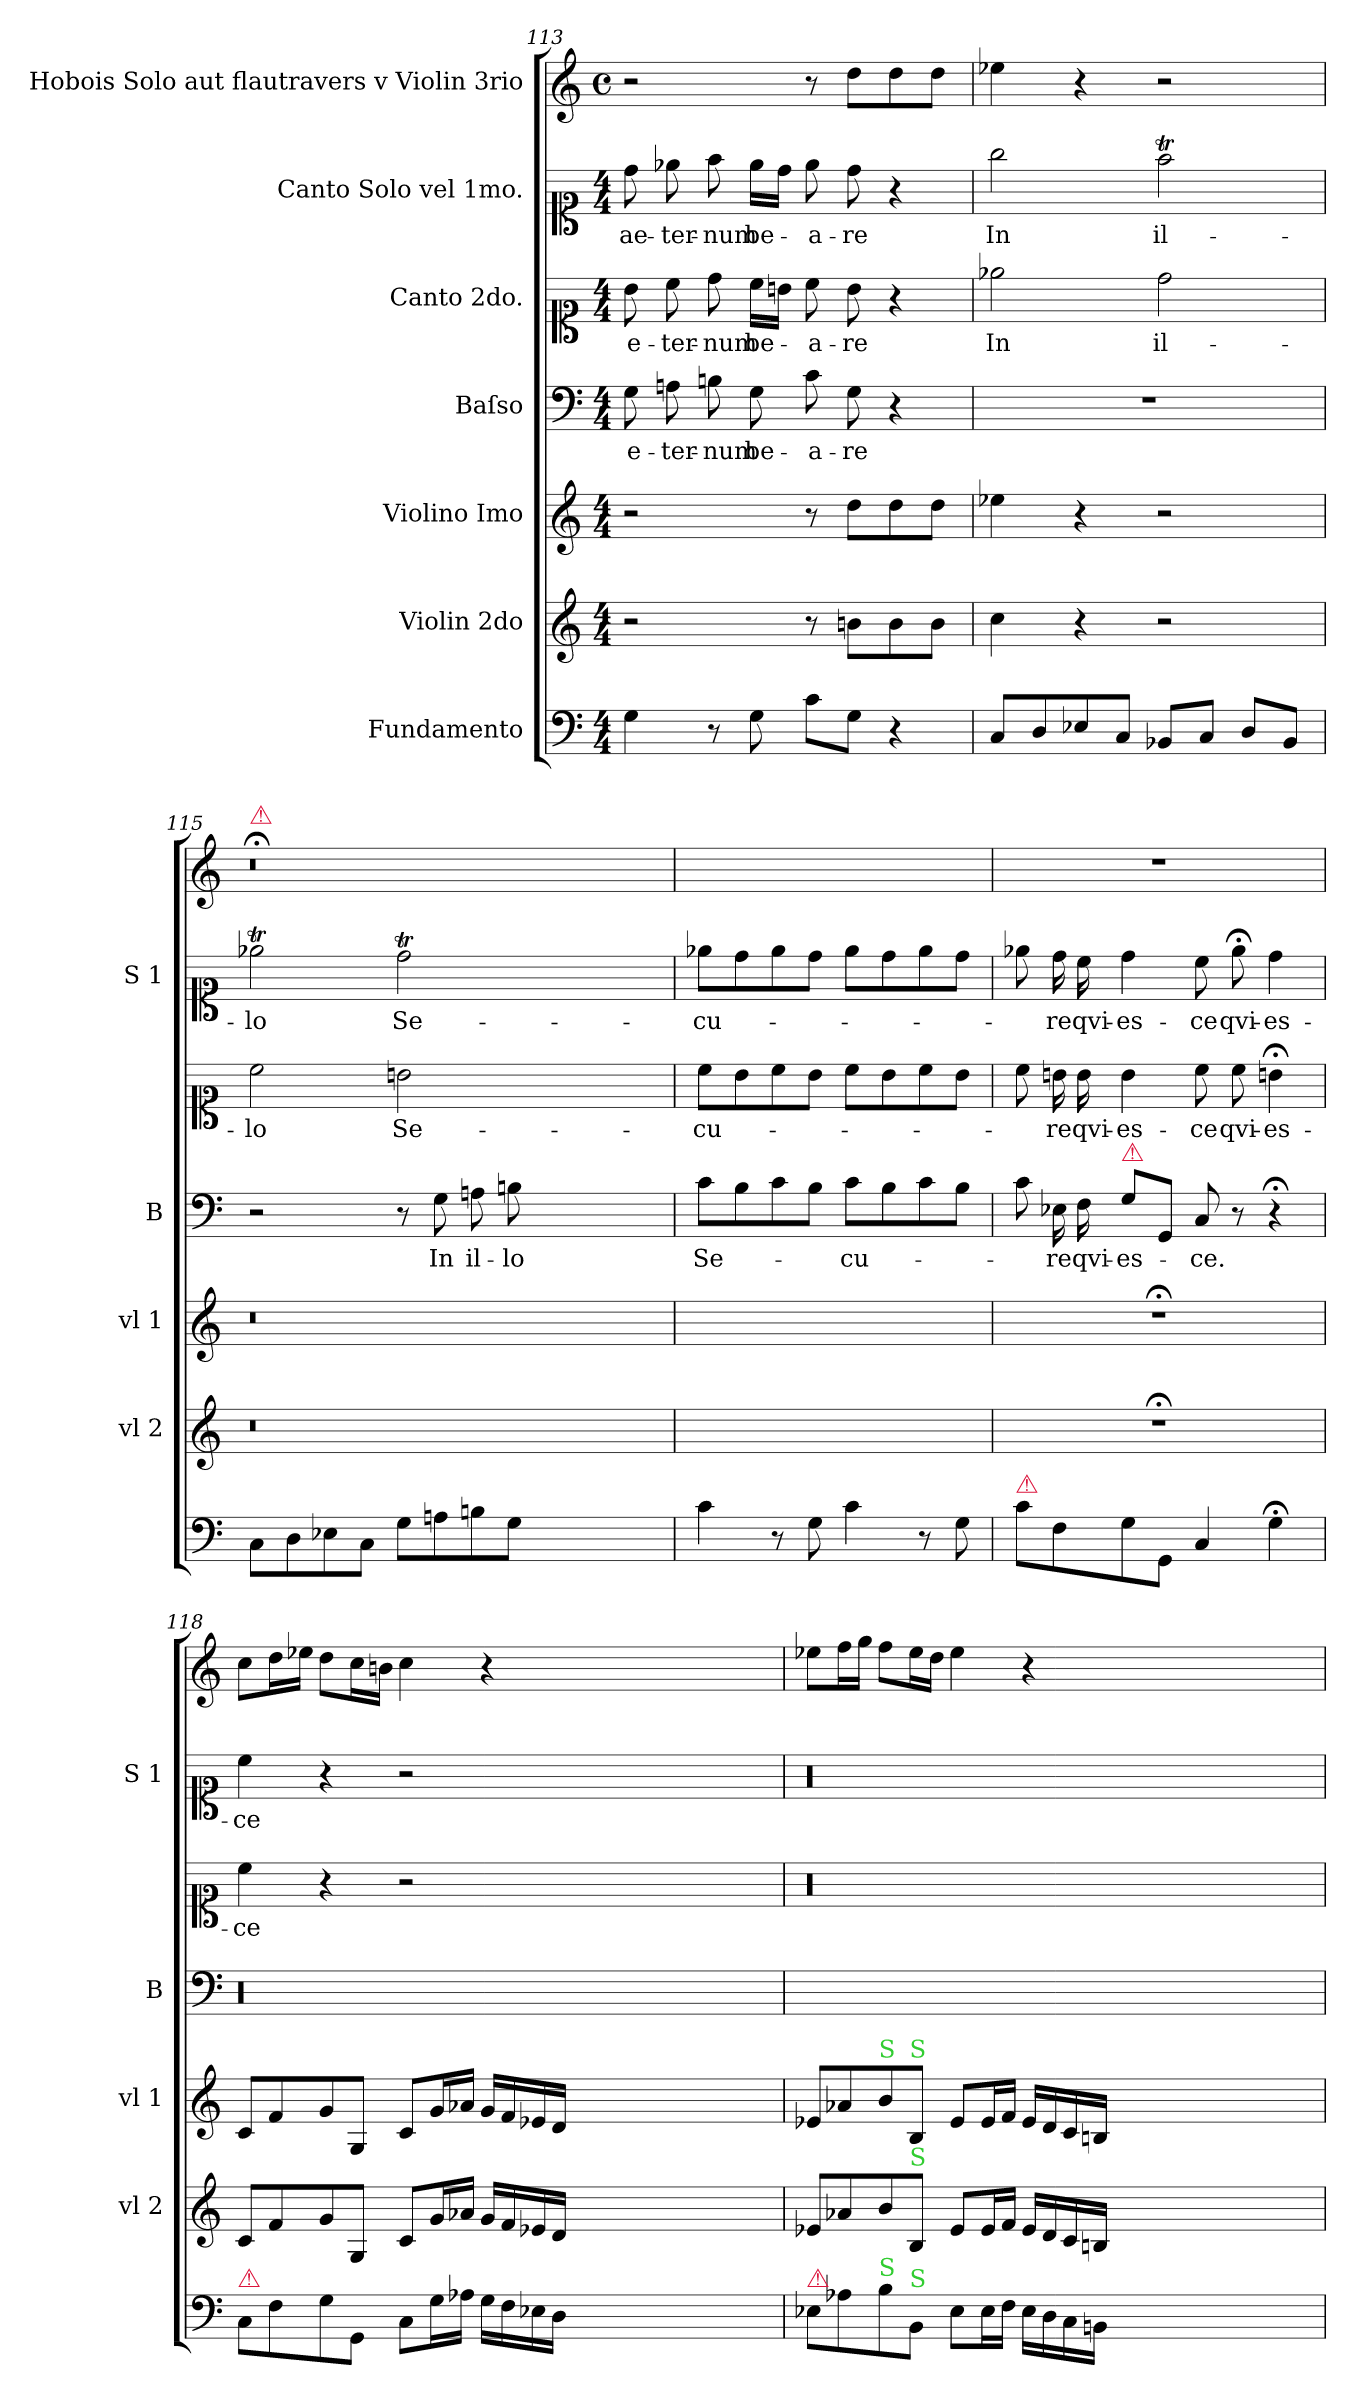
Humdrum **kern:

**kern	**kern	**kern	**kern	**text	**kern	**text	**kern	**text	**kern
*part7	*part6	*part5	*part4	*part4	*part3	*part3	*part2	*part2	*part1
*staff7	*staff6	*staff5	*staff4	*staff4	*staff3	*staff3	*staff2	*staff2	*staff1
*I"Fundamento	*I"Violin 2do	*I"Violino Imo	*I"Baſso	*	*I"Canto 2do.	*	*I"Canto Solo vel 1mo.	*	*I"Hobois Solo aut flautravers v Violin 3rio
*	*I'vl 2	*I'vl 1	*I'B	*	*	*	*I'S 1	*	*
*clefF4	*clefG2	*clefG2	*clefF4	*	*clefC1	*	*clefC1	*	*clefG2
*M4/4	*M4/4	*M4/4	*M4/4	*	*M4/4	*	*M4/4	*	*M4/4
*	*	*	*	*	*	*	*	*	*met(c)
=113	=113	=113	=113	=113	=113	=113	=113	=113	=113
4G\	2r	2r	8G\	e-	8b\	e-	8dd\	ae-	2r
.	.	.	8An\	-ter-	8cc\	-ter-	8ee-\	-ter-	.
8r	.	.	8Bn\	-num	8dd\	-num	8ff\	-num	.
8G\	.	.	8G\	be-	16cc\LL	be-	16ee-\LL	be-	.
.	.	.	.	.	16bn\JJ	.	16dd\JJ	.	.
8c\L	8r	8r	8c\	-a-	8cc\	-a-	8ee-\	-a-	8r
8G\J	8bn\L	8dd\L	8G\	-re	8b\	-re	8dd\	-re	8dd\L
4r	8b\	8dd\	4r	.	4r	.	4r	.	8dd\
.	8b\J	8dd\J	.	.	.	.	.	.	8dd\J
=114	=114	=114	=114	=114	=114	=114	=114	=114	=114
8C/L	4cc\	4ee-\	1r	.	2ee-\	In	2gg\	In	4ee-\
8D/	.	.	.	.	.	.	.	.	.
8E-/	4r	4r	.	.	.	.	.	.	4r
8C/J	.	.	.	.	.	.	.	.	.
8BB-X/L	2r	2r	.	.	2dd\	il-	2ffT\	il-	2r
8C/J	.	.	.	.	.	.	.	.	.
8D/L	.	.	.	.	.	.	.	.	.
8BB-/J	.	.	.	.	.	.	.	.	.
=115	=115	=115	=115	=115	=115	=115	=115	=115	=115
!	!	!	!	!	!	!	!	!	!LO:TX:a:color=crimson:t=⚠
8C\L	0r	0r	2r	.	2cc\	-lo	2ee-T\	-lo	0r;<
8D\	.	.	.	.	.	.	.	.	.
8E-\	.	.	.	.	.	.	.	.	.
8C\J	.	.	.	.	.	.	.	.	.
8G\L	.	.	8r	.	2bn\	Se-	2ddt\	Se-	.
8An\	.	.	8G\	In	.	.	.	.	.
8Bn\	.	.	8An\	il-	.	.	.	.	.
8G\J	.	.	8Bn\	-lo	.	.	.	.	.
1ryy	.	.	1ryy	.	1ryy	.	1ryy	.	.
=116	=116	=116	=116	=116	=116	=116	=116	=116	=116
4c\	1ryy	1ryy	8c\L	Se-	8cc\L	-cu-	8ee-\L	-cu-	1ryy
.	.	.	8B\	.	8b\	.	8dd\	.	.
8r	.	.	8c\	.	8cc\	.	8ee-\	.	.
8G\	.	.	8B\J	.	8b\J	.	8dd\J	.	.
4c\	.	.	8c\L	-cu-	8cc\L	.	8ee-\L	.	.
.	.	.	8B\	.	8b\	.	8dd\	.	.
8r	.	.	8c\	.	8cc\	.	8ee-\	.	.
8G\	.	.	8B\J	.	8b\J	.	8dd\J	.	.
=117	=117	=117	=117	=117	=117	=117	=117	=117	=117
!LO:TX:a:color=crimson:t=⚠	!	!	!	!	!	!	!	!	!
8c\L	1r;<	1r;<	8c\	.	8cc\	.	8ee-\	.	1r
8F\	.	.	16E-\	-re	16bn\	-re	16dd\	-re	.
.	.	.	16F\	qvi-	16b\	qvi-	16cc\	qvi-	.
!	!	!	!LO:TX:a:color=crimson:t=⚠	!	!	!	!	!	!
8G\	.	.	8G\L	-es-	4b\	-es-	4dd\	-es-	.
8GG/J	.	.	8GG/J	.	.	.	.	.	.
4C/	.	.	8C/	-ce.	8cc\	-ce	8cc\	-ce	.
.	.	.	8r	.	8cc\	qvi-	8ee-;<\	qvi-	.
4G;<\	.	.	4r;<	.	4bn;<\	-es-	4dd\	-es-	.
=118	=118	=118	=118	=118	=118	=118	=118	=118	=118
!LO:TX:a:color=crimson:t=⚠	!	!	!	!	!	!	!	!	!
8C\L	8c/L	8c/L	00r	.	4cc\	-ce	4cc\	-ce	8cc\L
8F\	8f/	8f/	.	.	.	.	.	.	16dd\L
.	.	.	.	.	.	.	.	.	16ee-\JJ
8G\	8g/	8g/	.	.	4r	.	4r	.	8dd\L
8GG/J	8G/J	8G/J	.	.	.	.	.	.	16cc\L
.	.	.	.	.	.	.	.	.	16bn\JJ
8C\L	8c/L	8c/L	.	.	2r	.	2r	.	4cc\
16G\L	16g/L	16g/L	.	.	.	.	.	.	.
16A-X\JJ	16a-X/JJ	16a-X/JJ	.	.	.	.	.	.	.
16G\LL	16g/LL	16g/LL	.	.	.	.	.	.	4r
16F\	16f/	16f/	.	.	.	.	.	.	.
16E-\	16e-/	16e-/	.	.	.	.	.	.	.
16D\JJ	16d/JJ	16d/JJ	.	.	.	.	.	.	.
0.ryy	0.ryy	0.ryy	.	.	0.ryy	.	0.ryy	.	0.ryy
=119	=119	=119	=119	=119	=119	=119	=119	=119	=119
!LO:TX:a:color=crimson:t=⚠	!	!	!	!	!	!	!	!	!
8E-\L	8e-/L	8e-/L	00ryy	.	00r	.	00r	.	8ee-\L
8A-X\	8a-X/	8a-X/	.	.	.	.	.	.	16ff\L
.	.	.	.	.	.	.	.	.	16gg\JJ
!	!	!LO:TX:a:color=limegreen:t=S	!	!	!	!	!	!	!
!LO:TX:a:color=limegreen:t=S	!	!	!	!	!	!	!	!	!
8B\	8b/	8b/	.	.	.	.	.	.	8ff\L
!	!	!LO:TX:a:color=limegreen:t=S	!	!	!	!	!	!	!
!	!LO:TX:a:color=limegreen:t=S	!	!	!	!	!	!	!	!
!LO:TX:a:color=limegreen:t=S	!	!	!	!	!	!	!	!	!
8BB/J	8B/J	8B/J	.	.	.	.	.	.	16ee-\L
.	.	.	.	.	.	.	.	.	16dd\JJ
8E-\L	8e-/L	8e-/L	.	.	.	.	.	.	4ee-\
16E-\L	16e-/L	16e-/L	.	.	.	.	.	.	.
16F\JJ	16f/JJ	16f/JJ	.	.	.	.	.	.	.
16E-\LL	16e-/LL	16e-/LL	.	.	.	.	.	.	4r
16D\	16d/	16d/	.	.	.	.	.	.	.
16C\	16c/	16c/	.	.	.	.	.	.	.
16BBn\JJ	16Bn/JJ	16Bn/JJ	.	.	.	.	.	.	.
0.ryy	0.ryy	0.ryy	.	.	.	.	.	.	0.ryy
=	=	=	=	=	=	=	=	=	=
*-	*-	*-	*-	*-	*-	*-	*-	*-	*-
